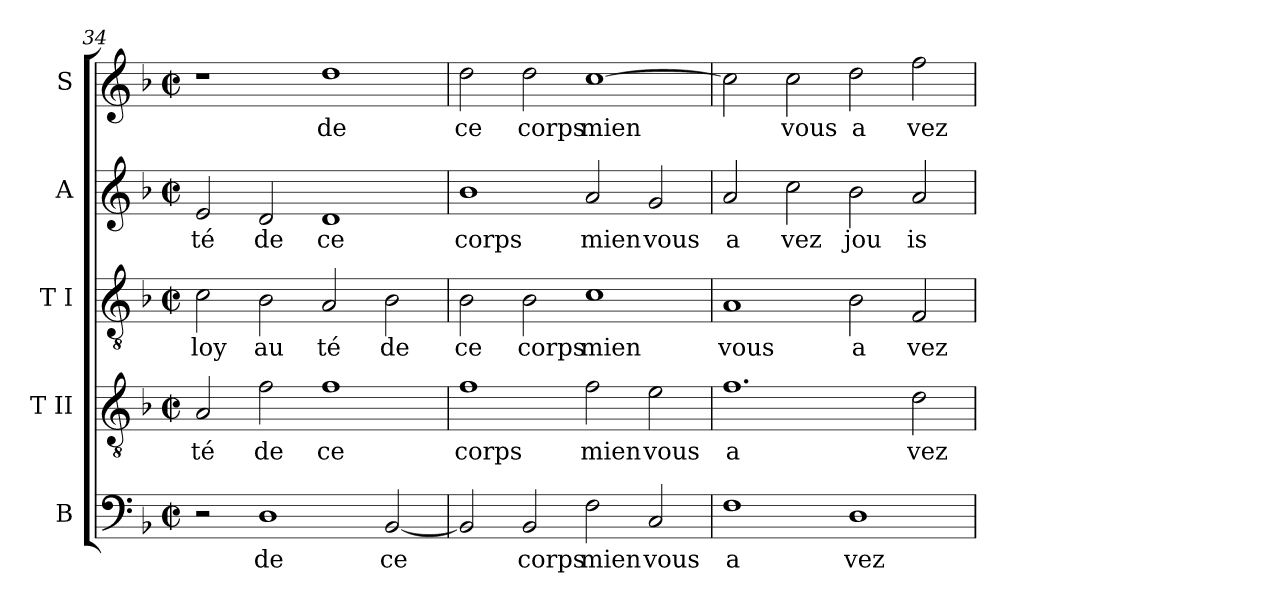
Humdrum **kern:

**kern	**text	**kern	**text	**kern	**text	**kern	**text	**kern	**text
*part5	*part5	*part4	*part4	*part3	*part3	*part2	*part2	*part1	*part1
*staff5	*staff5	*staff4	*staff4	*staff3	*staff3	*staff2	*staff2	*staff1	*staff1
*I"B	*	*I"T II	*	*I"T I	*	*I"A	*	*I"S	*
*clefF4	*	*clefGv2	*	*clefGv2	*	*clefG2	*	*clefG2	*
*k[b-]	*	*k[b-]	*	*k[b-]	*	*k[b-]	*	*k[b-]	*
*F:	*	*F:	*	*F:	*	*F:	*	*F:	*
*M2/2	*	*M2/2	*	*M2/2	*	*M2/2	*	*M2/2	*
*met(c|)	*	*met(c|)	*	*met(c|)	*	*met(c|)	*	*met(c|)	*
=34	=34	=34	=34	=34	=34	=34	=34	=34	=34
!	!	!	!LO:LY:b:cj	!	!LO:LY:b:cj	!	!LO:LY:b	!	!
2r	.	2A/	té	2c\	loy	2e/	té	1r	.
!	!LO:LY:b	!	!LO:LY:b:cj	!	!LO:LY:b:cj	!	!LO:LY:b	!	!
1D	de	2f\	de	2B-\	au	2d/	de	.	.
!	!	!	!LO:LY:b:cj	!	!LO:LY:b:cj	!	!LO:LY:b	!	!LO:LY:b:cj
.	.	1f	ce	2A/	té	1d	ce	1dd	de
!	!LO:LY:b	!	!	!	!LO:LY:b:cj	!	!	!	!
[<2BB-/	ce	.	.	2B-\	de	.	.	.	.
=35	=35	=35	=35	=35	=35	=35	=35	=35	=35
!	!LO:LY:b	!	!LO:LY:b:cj	!	!LO:LY:b:cj	!	!LO:LY:b	!	!LO:LY:b:cj
2BB-/]	.	1f	corps	2B-\	ce	1b-	corps	2dd\	ce
!	!LO:LY:b	!	!	!	!LO:LY:b:cj	!	!	!	!LO:LY:b:cj
2BB-/	corps	.	.	2B-\	corps	.	.	2dd\	corps
!	!LO:LY:b	!	!LO:LY:b:cj	!	!LO:LY:b:cj	!	!LO:LY:b	!	!LO:LY:b:cj
2F\	mien	2f\	mien	1c	mien	2a/	mien	[>1cc	mien
!	!LO:LY:b	!	!LO:LY:b:cj	!	!	!	!LO:LY:b	!	!
2C/	vous	2e\	vous	.	.	2g/	vous	.	.
=36	=36	=36	=36	=36	=36	=36	=36	=36	=36
!	!LO:LY:b	!	!LO:LY:b:cj	!	!LO:LY:b:cj	!	!LO:LY:b	!	!LO:LY:b:cj
1F	a	1.f	a	1A	vous	2a/	a	2cc\]	.
!	!	!	!	!	!	!	!LO:LY:b	!	!LO:LY:b:cj
.	.	.	.	.	.	2cc\	vez	2cc\	vous
!	!LO:LY:b	!	!	!	!LO:LY:b:cj	!	!LO:LY:b	!	!LO:LY:b:cj
1D	vez	.	.	2B-\	a	2b-\	jou	2dd\	a
!	!	!	!LO:LY:b:cj	!	!LO:LY:b:cj	!	!LO:LY:b	!	!LO:LY:b:cj
.	.	2d\	vez	2F/	vez	2a/	is	2ff\	vez
=	=	=	=	=	=	=	=	=	=
*-	*-	*-	*-	*-	*-	*-	*-	*-	*-
